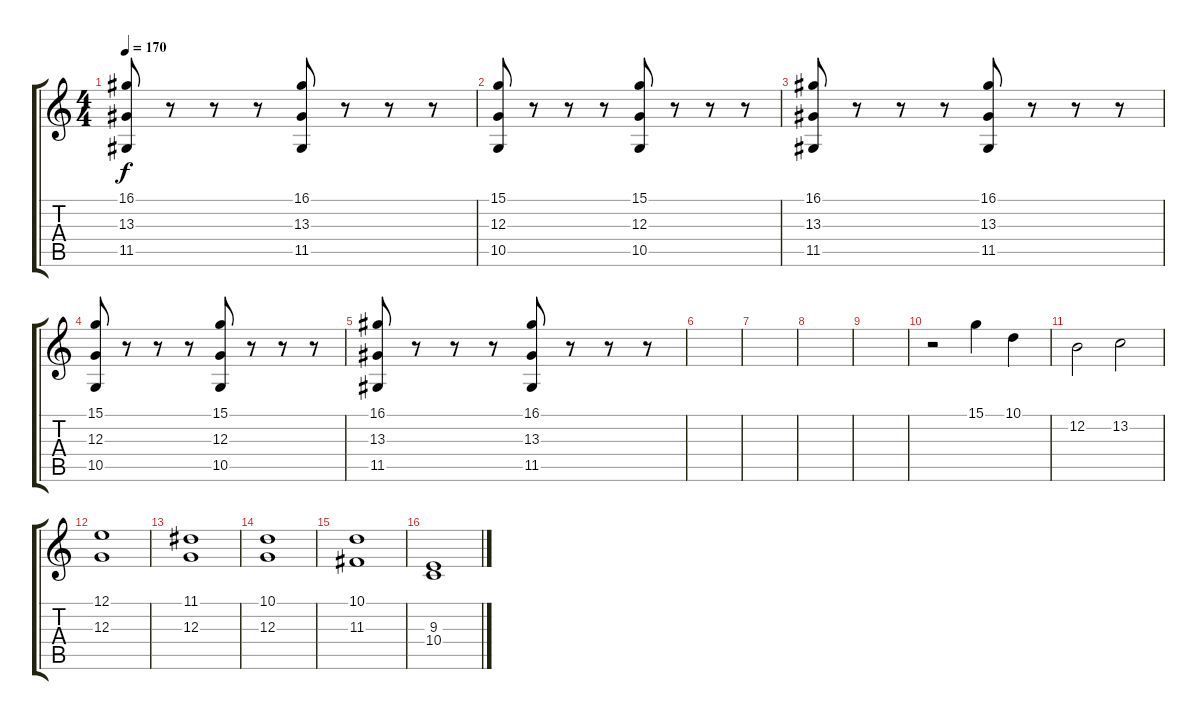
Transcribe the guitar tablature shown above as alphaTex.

\track "" {instrument stringensemble1}
\staff {score tabs}
\tuning (E4 B3 G3 D3 A2 E2) {hide}
\ts (4 4)
\tempo 170
\clef g2
\ks c
(16.1 13.3 11.5).8{dy f} r.8 r.8 r.8 (16.1 13.3 11.5).8 r.8 r.8 r.8 |
(15.1 12.3 10.5).8 r.8 r.8 r.8 (15.1 12.3 10.5).8 r.8 r.8 r.8 |
(16.1 13.3 11.5).8 r.8 r.8 r.8 (16.1 13.3 11.5).8 r.8 r.8 r.8 |
(15.1 12.3 10.5).8 r.8 r.8 r.8 (15.1 12.3 10.5).8 r.8 r.8 r.8 |
(16.1 13.3 11.5).8 r.8 r.8 r.8 (16.1 13.3 11.5).8 r.8 r.8 r.8 |
|
|
|
|
r.2 15.1.4 10.1.4 |
12.2.2 13.2.2 |
(12.1 12.3).1 |
(11.1 12.3).1 |
(10.1 12.3).1 |
(10.1 11.3).1 |
(9.3 10.4).1
